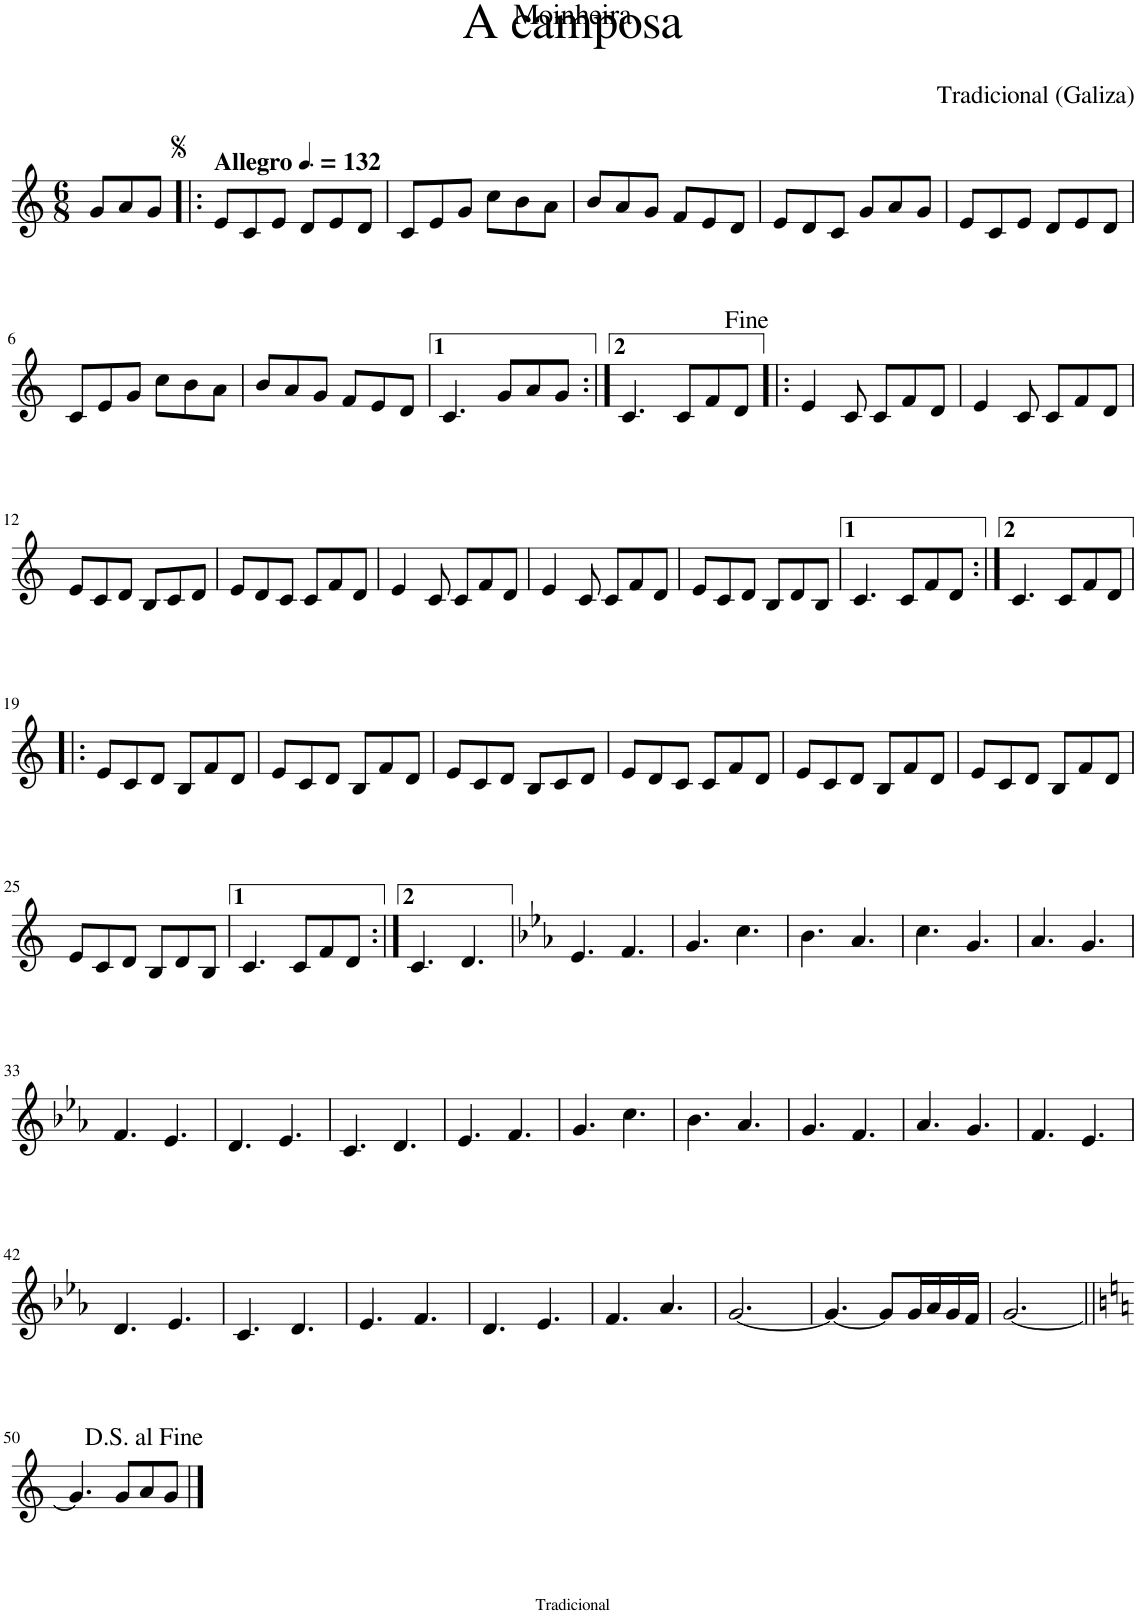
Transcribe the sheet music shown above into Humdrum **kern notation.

**kern
*part1
*staff1
*I"Pan Flute
*I'P Fl
*clefG2
*k[]
*M6/8
=
8g/L
8a/
8g/J
=1!|:
*MM198
!LO:TX:a:B:t=Allegro
8e/L
8c/
8e/J
8d/L
8e/
8d/J
=2
8c/L
8e/
8g/J
8cc\L
8b\
8a\J
=3
8b/L
8a/
8g/J
8f/L
8e/
8d/J
=4
8e/L
8d/
8c/J
8g/L
8a/
8g/J
=5
8e/L
8c/
8e/J
8d/L
8e/
8d/J
!!LO:LB:g=z
=6
8c/L
8e/
8g/J
8cc\L
8b\
8a\J
=7
8b/L
8a/
8g/J
8f/L
8e/
8d/J
=8
4.c/
8g/L
8a/
8g/J
=9:|!
4.c/
8c/L
8f/
8d/J
=10!|:
4e/
8c/
8c/L
8f/
8d/J
=11
4e/
8c/
8c/L
8f/
8d/J
!!LO:LB:g=z
=12
8e/L
8c/
8d/J
8B/L
8c/
8d/J
=13
8e/L
8d/
8c/J
8c/L
8f/
8d/J
=14
4e/
8c/
8c/L
8f/
8d/J
=15
4e/
8c/
8c/L
8f/
8d/J
=16
8e/L
8c/
8d/J
8B/L
8d/
8B/J
=17
4.c/
8c/L
8f/
8d/J
=18:|!
4.c/
8c/L
8f/
8d/J
!!LO:LB:g=z
=19!|:
8e/L
8c/
8d/J
8B/L
8f/
8d/J
=20
8e/L
8c/
8d/J
8B/L
8f/
8d/J
=21
8e/L
8c/
8d/J
8B/L
8c/
8d/J
=22
8e/L
8d/
8c/J
8c/L
8f/
8d/J
=23
8e/L
8c/
8d/J
8B/L
8f/
8d/J
=24
8e/L
8c/
8d/J
8B/L
8f/
8d/J
!!LO:LB:g=z
=25
8e/L
8c/
8d/J
8B/L
8d/
8B/J
=26
4.c/
8c/L
8f/
8d/J
=27:|!
4.c/
4.d/
=28
*k[b-e-a-]
4.e-/
4.f/
=29
4.g/
4.cc\
=30
4.b-\
4.a-/
=31
4.cc\
4.g/
=32
4.a-/
4.g/
!!LO:LB:g=z
=33
4.f/
4.e-/
=34
4.d/
4.e-/
=35
4.c/
4.d/
=36
4.e-/
4.f/
=37
4.g/
4.cc\
=38
4.b-\
4.a-/
=39
4.g/
4.f/
=40
4.a-/
4.g/
=41
4.f/
4.e-/
!!LO:LB:g=z
=42
4.d/
4.e-/
=43
4.c/
4.d/
=44
4.e-/
4.f/
=45
4.d/
4.e-/
=46
4.f/
4.a-/
=47
[2.g/
=48
4.g/_
8g/L]
16g/L
16a-/
16g/
16f/JJ
=49
[2.g/
!!LO:LB:g=z
=50||
*k[]
4.g/]
8g/L
8a/
8g/J
==
*-
